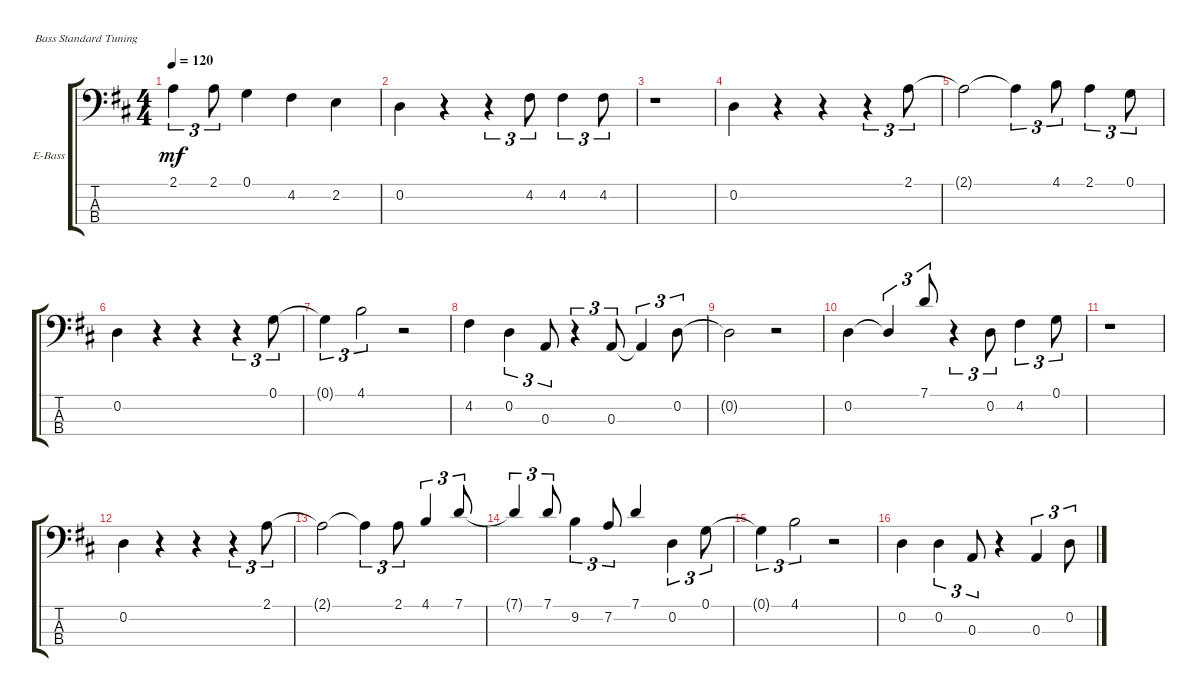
\defaultSystemsLayout 4
\bracketExtendMode groupsimilarinstruments
\firstSystemTrackNameOrientation horizontal
\otherSystemsTrackNameOrientation horizontal
\track ("Electric Bass" "E-Bass") {multiBarRest instrument electricbassfinger}
\staff {score tabs}
\tuning (G2 D2 A1 E1)
\ts (4 4)
\tempo 120
\clef f4
\ks d
2.1.4{tu (3 2) dy mf} 2.1.8{tu (3 2)} 0.1.4 4.2.4 2.2.4 |
0.2.4 r.4 r.4{tu (3 2)} 4.2.8{tu (3 2)} 4.2.4{tu (3 2)} 4.2.8{tu (3 2)} |
r.1 |
0.2.4 r.4 r.4 r.4{tu (3 2)} 2.1.8{tu (3 2)} |
2.1{t}.2 2.1{t}.4{tu (3 2)} 4.1.8{tu (3 2)} 2.1.4{tu (3 2)} 0.1.8{tu (3 2)} |
0.2.4 r.4 r.4 r.4{tu (3 2)} 0.1.8{tu (3 2)} |
0.1{t}.4{tu (3 2)} 4.1.2{tu (3 2)} r.2 |
4.2.4 0.2.4{tu (3 2)} 0.3.8{tu (3 2)} r.4{tu (3 2)} 0.3.8{tu (3 2)} 0.3{t}.4{tu (3 2)} 0.2.8{tu (3 2)} |
0.2{t}.2 r.2 |
0.2.4 0.2{t}.4{tu (3 2)} 7.1.8{tu (3 2) beam invert} r.4{tu (3 2)} 0.2.8{tu (3 2)} 4.2.4{tu (3 2)} 0.1.8{tu (3 2)} |
r.1 |
0.2.4 r.4 r.4 r.4{tu (3 2)} 2.1.8{tu (3 2)} |
2.1{t}.2 2.1{t}.4{tu (3 2)} 2.1.8{tu (3 2)} 4.1.4{tu (3 2)} 7.1.8{tu (3 2) beam invert} |
7.1{t}.4{tu (3 2) beam invert} 7.1.8{tu (3 2) beam invert} 9.2.4{tu (3 2)} 7.2.8{tu (3 2)} 7.1.4{beam invert} 0.2.4{tu (3 2)} 0.1.8{tu (3 2)} |
0.1{t}.4{tu (3 2)} 4.1.2{tu (3 2)} r.2 |
0.2.4 0.2.4{tu (3 2)} 0.3.8{tu (3 2)} r.4 0.3.4{tu (3 2)} 0.2.8{tu (3 2)}
